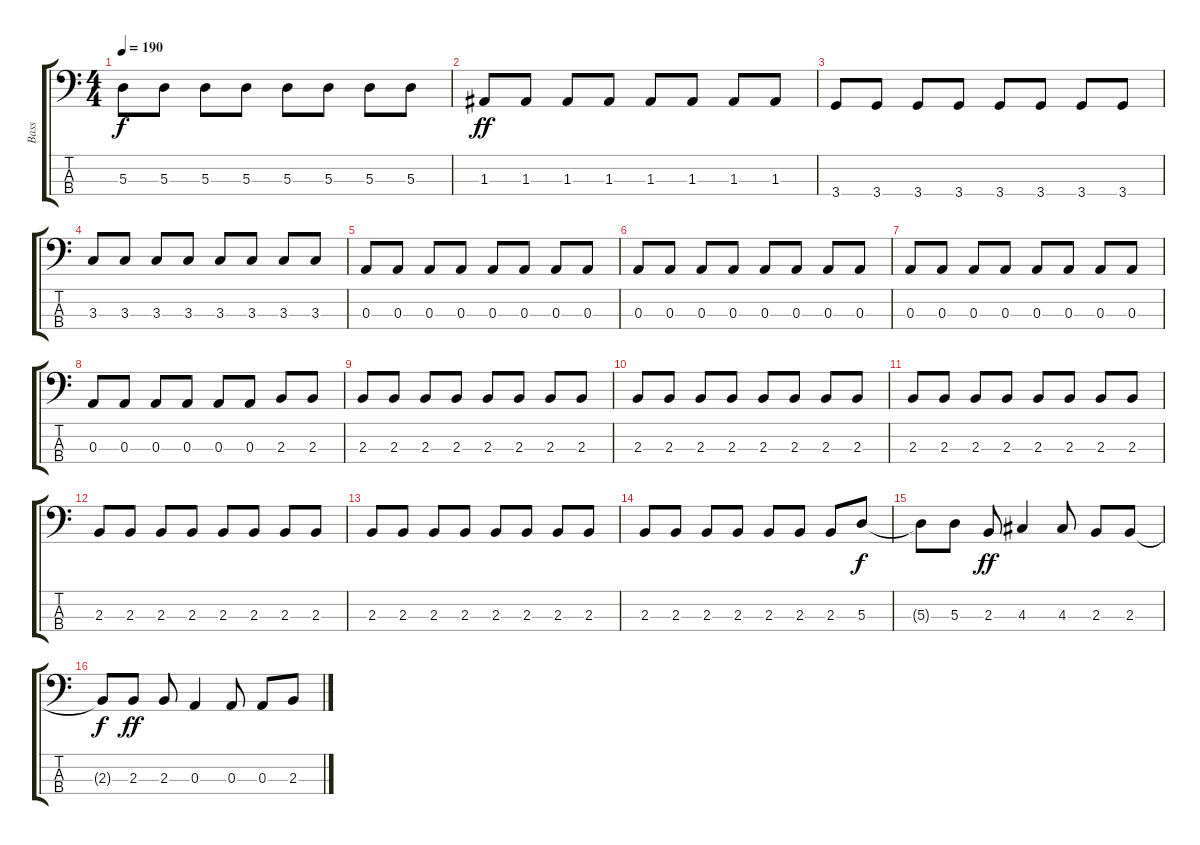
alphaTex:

\track ("Bass" "Bass") {instrument electricbasspick}
\staff {score tabs}
\tuning (G2 D2 A1 E1) {hide}
\ts (4 4)
\tempo 190
\clef f4
\ks c
5.3.8{dy f} 5.3.8 5.3.8 5.3.8 5.3.8 5.3.8 5.3.8 5.3.8 |
1.3.8{dy ff} 1.3.8 1.3.8 1.3.8 1.3.8 1.3.8 1.3.8 1.3.8 |
3.4.8 3.4.8 3.4.8 3.4.8 3.4.8 3.4.8 3.4.8 3.4.8 |
3.3.8 3.3.8 3.3.8 3.3.8 3.3.8 3.3.8 3.3.8 3.3.8 |
0.3.8 0.3.8 0.3.8 0.3.8 0.3.8 0.3.8 0.3.8 0.3.8 |
0.3.8 0.3.8 0.3.8 0.3.8 0.3.8 0.3.8 0.3.8 0.3.8 |
0.3.8 0.3.8 0.3.8 0.3.8 0.3.8 0.3.8 0.3.8 0.3.8 |
0.3.8 0.3.8 0.3.8 0.3.8 0.3.8 0.3.8 2.3.8 2.3.8 |
2.3.8 2.3.8 2.3.8 2.3.8 2.3.8 2.3.8 2.3.8 2.3.8 |
2.3.8 2.3.8 2.3.8 2.3.8 2.3.8 2.3.8 2.3.8 2.3.8 |
2.3.8 2.3.8 2.3.8 2.3.8 2.3.8 2.3.8 2.3.8 2.3.8 |
2.3.8 2.3.8 2.3.8 2.3.8 2.3.8 2.3.8 2.3.8 2.3.8 |
2.3.8 2.3.8 2.3.8 2.3.8 2.3.8 2.3.8 2.3.8 2.3.8 |
2.3.8 2.3.8 2.3.8 2.3.8 2.3.8 2.3.8 2.3.8 5.3.8{dy f} |
5.3{t}.8 5.3.8 2.3.8{dy ff} 4.3.4 4.3.8 2.3.8 2.3.8 |
2.3{t}.8{dy f} 2.3.8{dy ff} 2.3.8 0.3.4 0.3.8 0.3.8 2.3.8
